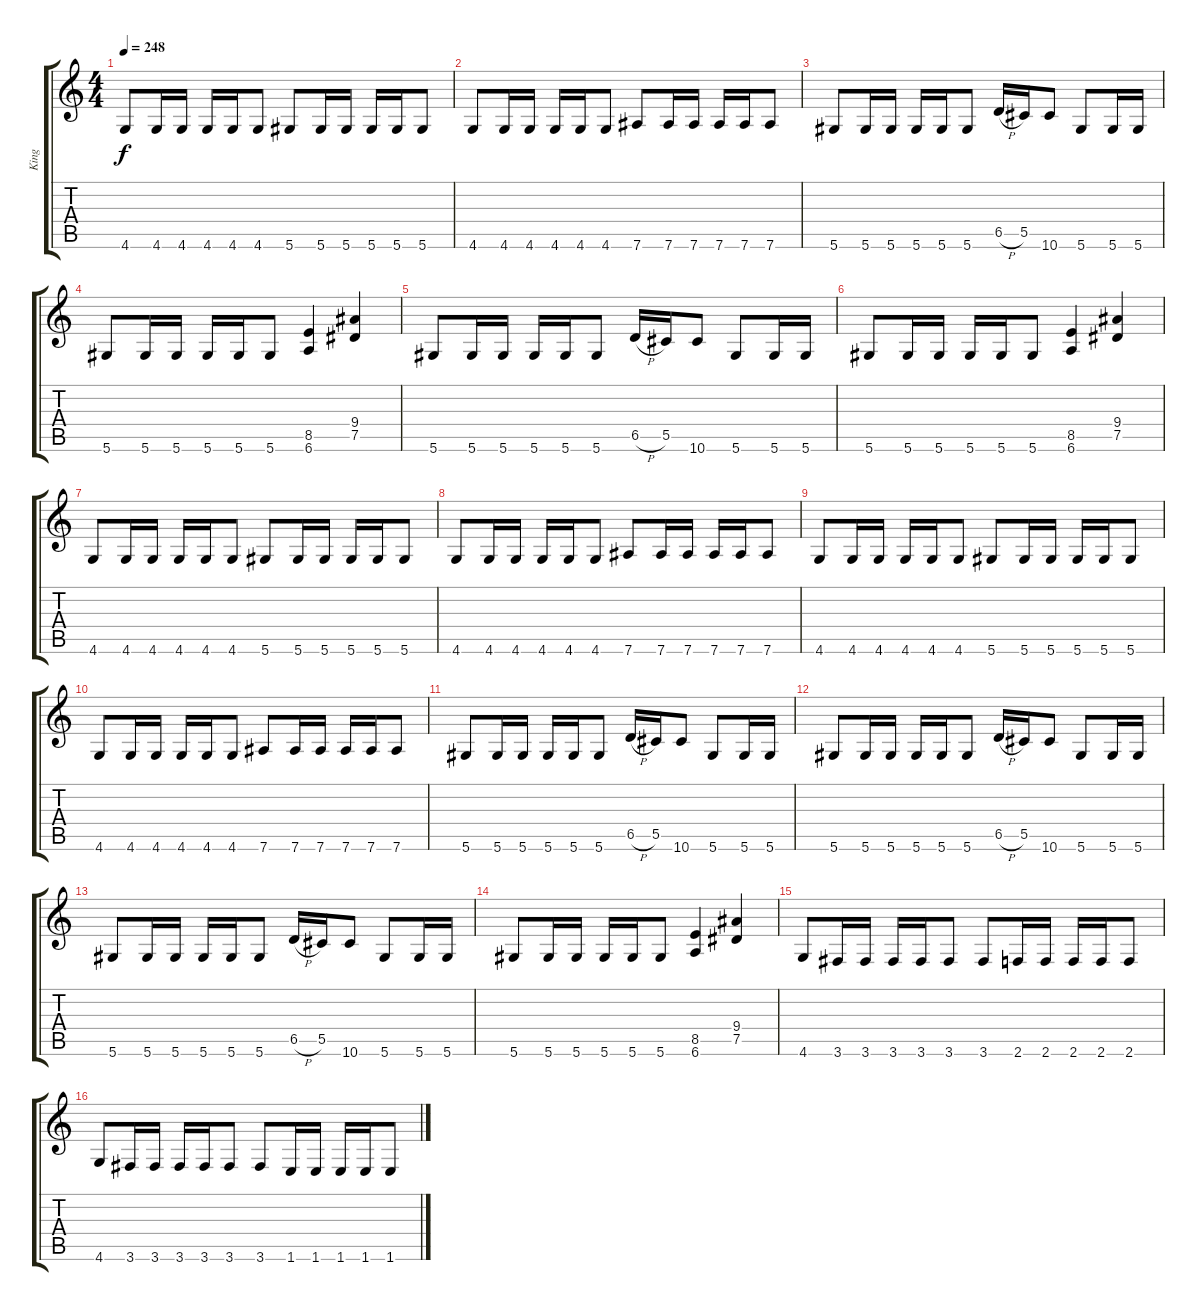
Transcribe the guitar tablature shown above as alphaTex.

\track ("King" "King") {instrument distortionguitar}
\staff {score tabs}
\tuning (Eb4 Bb3 Gb3 Db3 Ab2 Eb2) {hide}
\ts (4 4)
\tempo 248
\clef g2
\ks c
4.6.8{dy f} 4.6.16 4.6.16 4.6.16 4.6.16 4.6.8 5.6.8 5.6.16 5.6.16 5.6.16 5.6.16 5.6.8 |
4.6.8 4.6.16 4.6.16 4.6.16 4.6.16 4.6.8 7.6.8 7.6.16 7.6.16 7.6.16 7.6.16 7.6.8 |
5.6.8 5.6.16 5.6.16 5.6.16 5.6.16 5.6.8 6.5{h}.16 5.5.16 10.6.8 5.6.8 5.6.16 5.6.16 |
5.6.8 5.6.16 5.6.16 5.6.16 5.6.16 5.6.8 (8.5 6.6).4 (9.4 7.5).4 |
5.6.8 5.6.16 5.6.16 5.6.16 5.6.16 5.6.8 6.5{h}.16 5.5.16 10.6.8 5.6.8 5.6.16 5.6.16 |
5.6.8 5.6.16 5.6.16 5.6.16 5.6.16 5.6.8 (8.5 6.6).4 (9.4 7.5).4 |
4.6.8 4.6.16 4.6.16 4.6.16 4.6.16 4.6.8 5.6.8 5.6.16 5.6.16 5.6.16 5.6.16 5.6.8 |
4.6.8 4.6.16 4.6.16 4.6.16 4.6.16 4.6.8 7.6.8 7.6.16 7.6.16 7.6.16 7.6.16 7.6.8 |
4.6.8 4.6.16 4.6.16 4.6.16 4.6.16 4.6.8 5.6.8 5.6.16 5.6.16 5.6.16 5.6.16 5.6.8 |
4.6.8 4.6.16 4.6.16 4.6.16 4.6.16 4.6.8 7.6.8 7.6.16 7.6.16 7.6.16 7.6.16 7.6.8 |
5.6.8 5.6.16 5.6.16 5.6.16 5.6.16 5.6.8 6.5{h}.16 5.5.16 10.6.8 5.6.8 5.6.16 5.6.16 |
5.6.8 5.6.16 5.6.16 5.6.16 5.6.16 5.6.8 6.5{h}.16 5.5.16 10.6.8 5.6.8 5.6.16 5.6.16 |
5.6.8 5.6.16 5.6.16 5.6.16 5.6.16 5.6.8 6.5{h}.16 5.5.16 10.6.8 5.6.8 5.6.16 5.6.16 |
5.6.8 5.6.16 5.6.16 5.6.16 5.6.16 5.6.8 (8.5 6.6).4 (9.4 7.5).4 |
4.6.8 3.6.16 3.6.16 3.6.16 3.6.16 3.6.8 3.6.8 2.6.16 2.6.16 2.6.16 2.6.16 2.6.8 |
4.6.8 3.6.16 3.6.16 3.6.16 3.6.16 3.6.8 3.6.8 1.6.16 1.6.16 1.6.16 1.6.16 1.6.8
